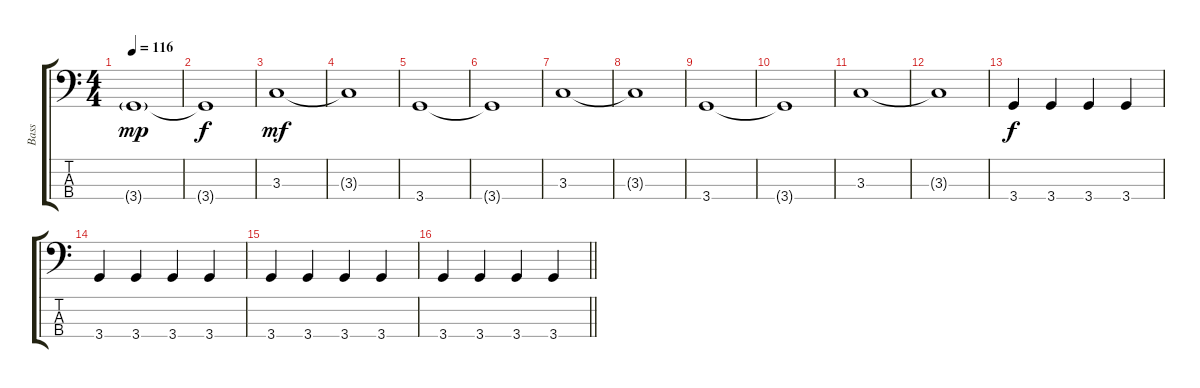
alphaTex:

\track ("Bass" "Bass") {instrument electricbassfinger}
\staff {score tabs}
\tuning (G2 D2 A1 E1) {hide}
\ts (4 4)
\tempo 116
\clef f4
\ks c
3.4{g}.1{dy mp} |
3.4{t}.1{dy f} |
3.3.1{dy mf} |
3.3{t}.1 |
3.4.1 |
3.4{t}.1 |
3.3.1 |
3.3{t}.1 |
3.4.1 |
3.4{t}.1 |
3.3.1 |
3.3{t}.1 |
3.4.4{dy f} 3.4.4 3.4.4 3.4.4 |
3.4.4 3.4.4 3.4.4 3.4.4 |
3.4.4 3.4.4 3.4.4 3.4.4 |
\barLineRight lightlight
3.4.4 3.4.4 3.4.4 3.4.4
